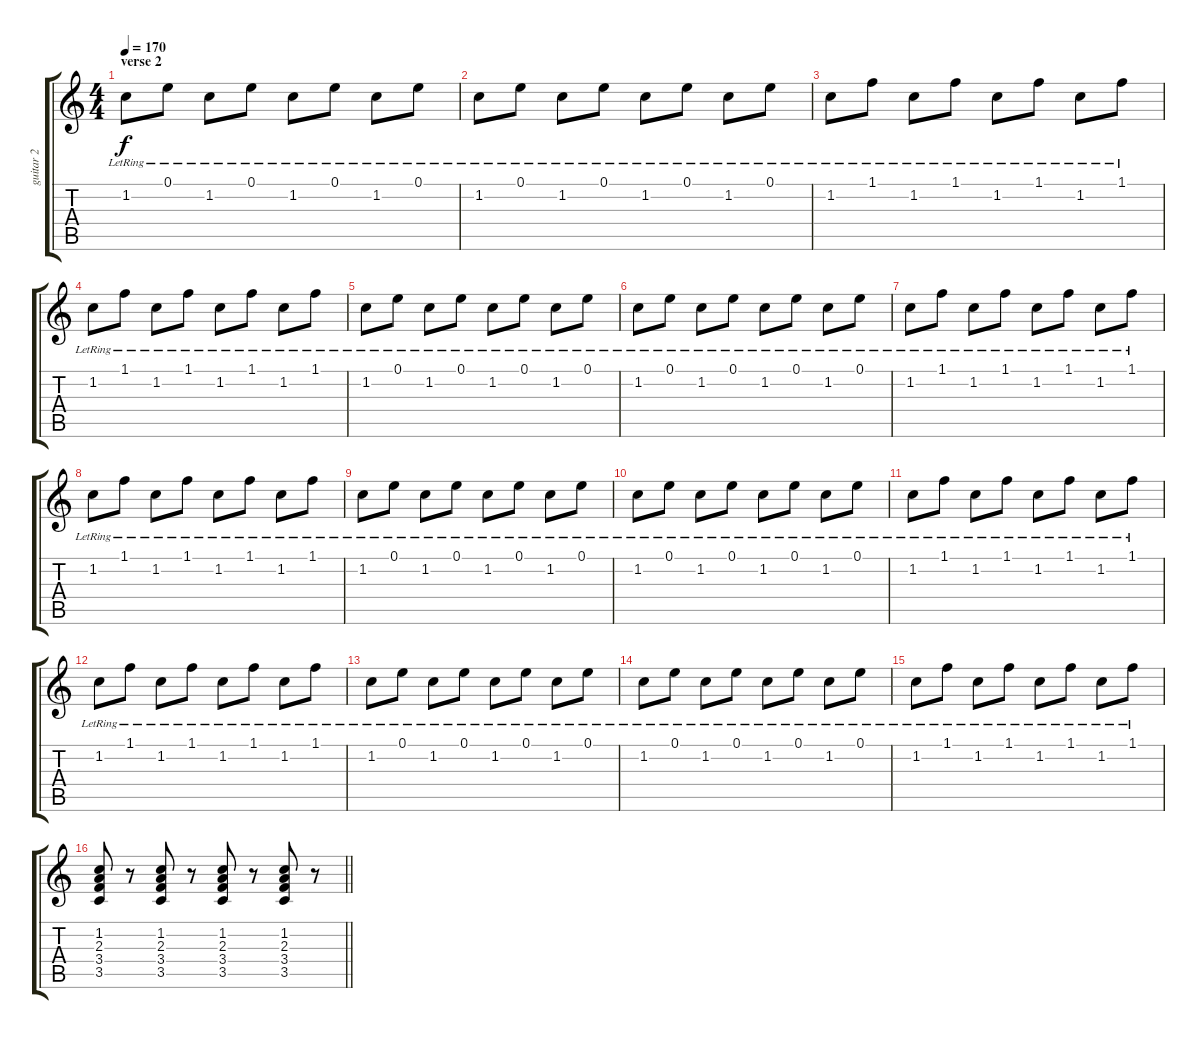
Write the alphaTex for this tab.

\track ("guitar 2" "guitar 2") {instrument electricguitarjazz}
\staff {score tabs}
\tuning (E4 B3 G3 D3 A2 E2) {hide}
\ts (4 4)
\section ("" "verse 2")
\tempo 170
\clef g2
\ks c
1.2{lr}.8{dy f} 0.1{lr}.8 1.2{lr}.8 0.1{lr}.8 1.2{lr}.8 0.1{lr}.8 1.2{lr}.8 0.1{lr}.8 |
1.2{lr}.8 0.1{lr}.8 1.2{lr}.8 0.1{lr}.8 1.2{lr}.8 0.1{lr}.8 1.2{lr}.8 0.1{lr}.8 |
1.2{lr}.8 1.1{lr}.8 1.2{lr}.8 1.1{lr}.8 1.2{lr}.8 1.1{lr}.8 1.2{lr}.8 1.1{lr}.8 |
1.2{lr}.8 1.1{lr}.8 1.2{lr}.8 1.1{lr}.8 1.2{lr}.8 1.1{lr}.8 1.2{lr}.8 1.1{lr}.8 |
1.2{lr}.8 0.1{lr}.8 1.2{lr}.8 0.1{lr}.8 1.2{lr}.8 0.1{lr}.8 1.2{lr}.8 0.1{lr}.8 |
1.2{lr}.8 0.1{lr}.8 1.2{lr}.8 0.1{lr}.8 1.2{lr}.8 0.1{lr}.8 1.2{lr}.8 0.1{lr}.8 |
1.2{lr}.8 1.1{lr}.8 1.2{lr}.8 1.1{lr}.8 1.2{lr}.8 1.1{lr}.8 1.2{lr}.8 1.1{lr}.8 |
1.2{lr}.8 1.1{lr}.8 1.2{lr}.8 1.1{lr}.8 1.2{lr}.8 1.1{lr}.8 1.2{lr}.8 1.1{lr}.8 |
1.2{lr}.8 0.1{lr}.8 1.2{lr}.8 0.1{lr}.8 1.2{lr}.8 0.1{lr}.8 1.2{lr}.8 0.1{lr}.8 |
1.2{lr}.8 0.1{lr}.8 1.2{lr}.8 0.1{lr}.8 1.2{lr}.8 0.1{lr}.8 1.2{lr}.8 0.1{lr}.8 |
1.2{lr}.8 1.1{lr}.8 1.2{lr}.8 1.1{lr}.8 1.2{lr}.8 1.1{lr}.8 1.2{lr}.8 1.1{lr}.8 |
1.2{lr}.8 1.1{lr}.8 1.2{lr}.8 1.1{lr}.8 1.2{lr}.8 1.1{lr}.8 1.2{lr}.8 1.1{lr}.8 |
1.2{lr}.8 0.1{lr}.8 1.2{lr}.8 0.1{lr}.8 1.2{lr}.8 0.1{lr}.8 1.2{lr}.8 0.1{lr}.8 |
1.2{lr}.8 0.1{lr}.8 1.2{lr}.8 0.1{lr}.8 1.2{lr}.8 0.1{lr}.8 1.2{lr}.8 0.1{lr}.8 |
1.2{lr}.8 1.1{lr}.8 1.2{lr}.8 1.1{lr}.8 1.2{lr}.8 1.1{lr}.8 1.2{lr}.8 1.1{lr}.8 |
\barLineRight lightlight
(1.2 2.3 3.4 3.5).8 r.8 (1.2 2.3 3.4 3.5).8 r.8 (1.2 2.3 3.4 3.5).8 r.8 (1.2 2.3 3.4 3.5).8 r.8
